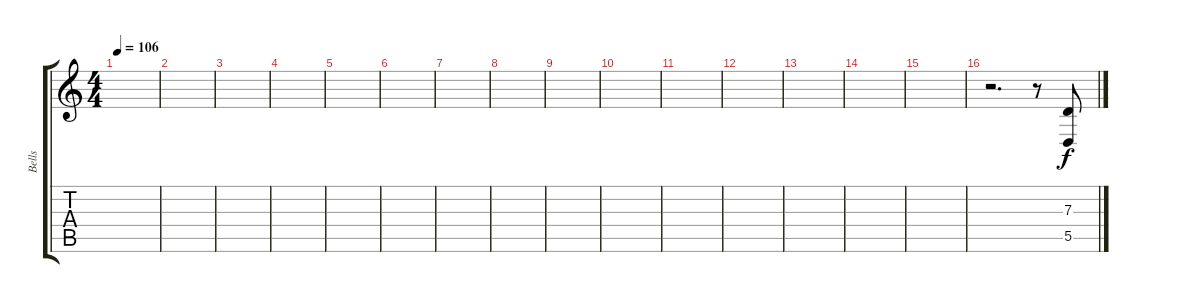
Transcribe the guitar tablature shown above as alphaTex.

\track ("Bells" "Bells") {instrument recorder}
\staff {score tabs}
\tuning (E4 B3 G3 D3 A2 E2) {hide}
\ts (4 4)
\tempo 106
\clef g2
\ks c
|
|
|
|
|
|
|
|
|
|
|
|
|
|
|
r.2{d} r.8 (7.3 5.5).8
